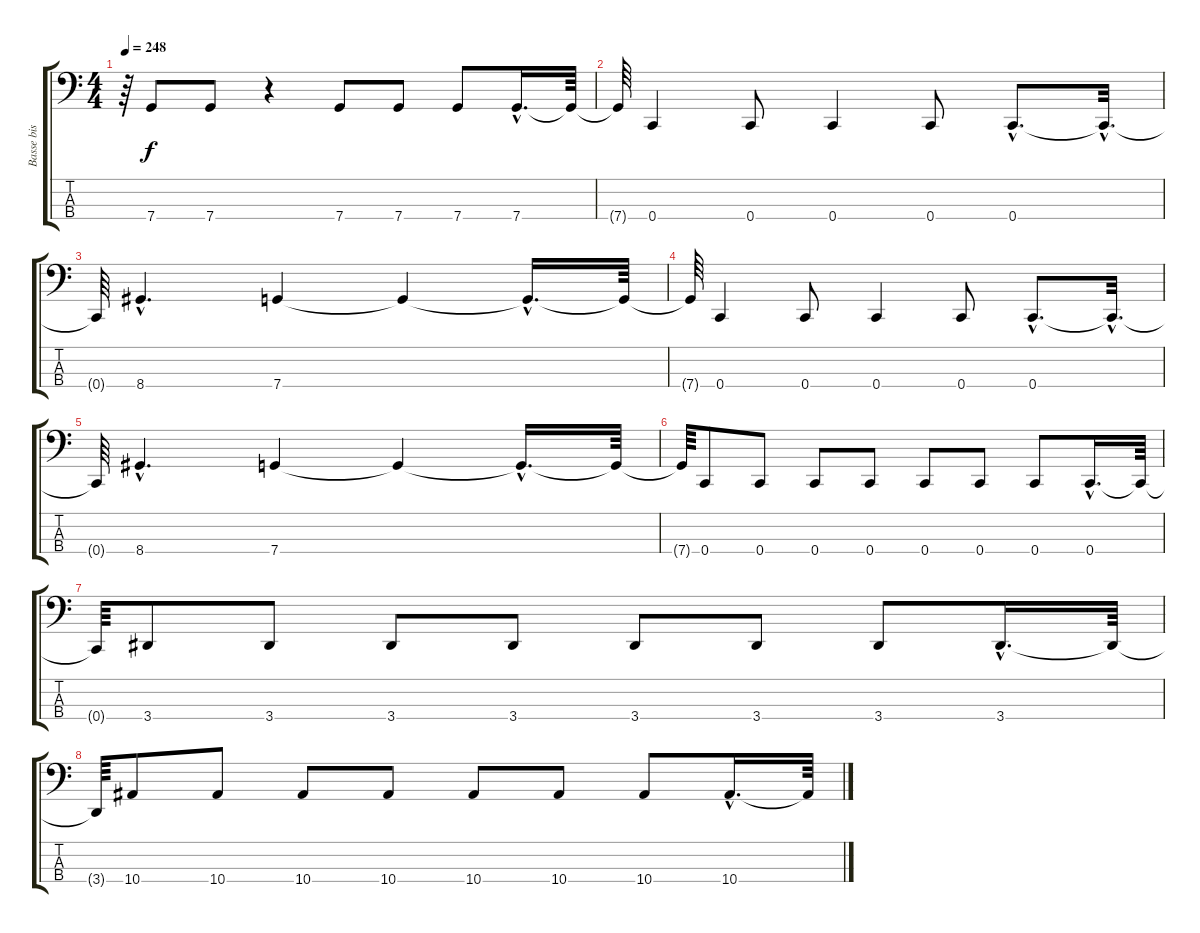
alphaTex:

\track ("Basse bis Dr-C" "Basse bis ") {instrument synthbass2}
\staff {score tabs}
\tuning (F2 C2 G1 C1) {hide}
\ts (4 4)
\tempo 248
\clef f4
\ks c
r.64{dy f} 7.4.8 7.4.8 r.4 7.4.8 7.4.8 7.4.8 7.4{hac}.16{d} 7.4{t}.64 |
7.4{t}.64 0.4.4 0.4.8 0.4.4 0.4.8 0.4{hac}.8{d} 0.4{hac t}.32{d} |
0.4{t}.64 8.4{hac}.4{d} 7.4.4 7.4{t}.4 7.4{hac t}.16{d} 7.4{t}.64 |
7.4{t}.64 0.4.4 0.4.8 0.4.4 0.4.8 0.4{hac}.8{d} 0.4{hac t}.32{d} |
0.4{t}.64 8.4{hac}.4{d} 7.4.4 7.4{t}.4 7.4{hac t}.16{d} 7.4{t}.64 |
7.4{t}.64 0.4.8 0.4.8 0.4.8 0.4.8 0.4.8 0.4.8 0.4.8 0.4{hac}.16{d} 0.4{t}.64 |
0.4{t}.64 3.4.8 3.4.8 3.4.8 3.4.8 3.4.8 3.4.8 3.4.8 3.4{hac}.16{d} 3.4{t}.64 |
3.4{t}.64 10.4.8 10.4.8 10.4.8 10.4.8 10.4.8 10.4.8 10.4.8 10.4{hac}.16{d} 10.4{t}.64
